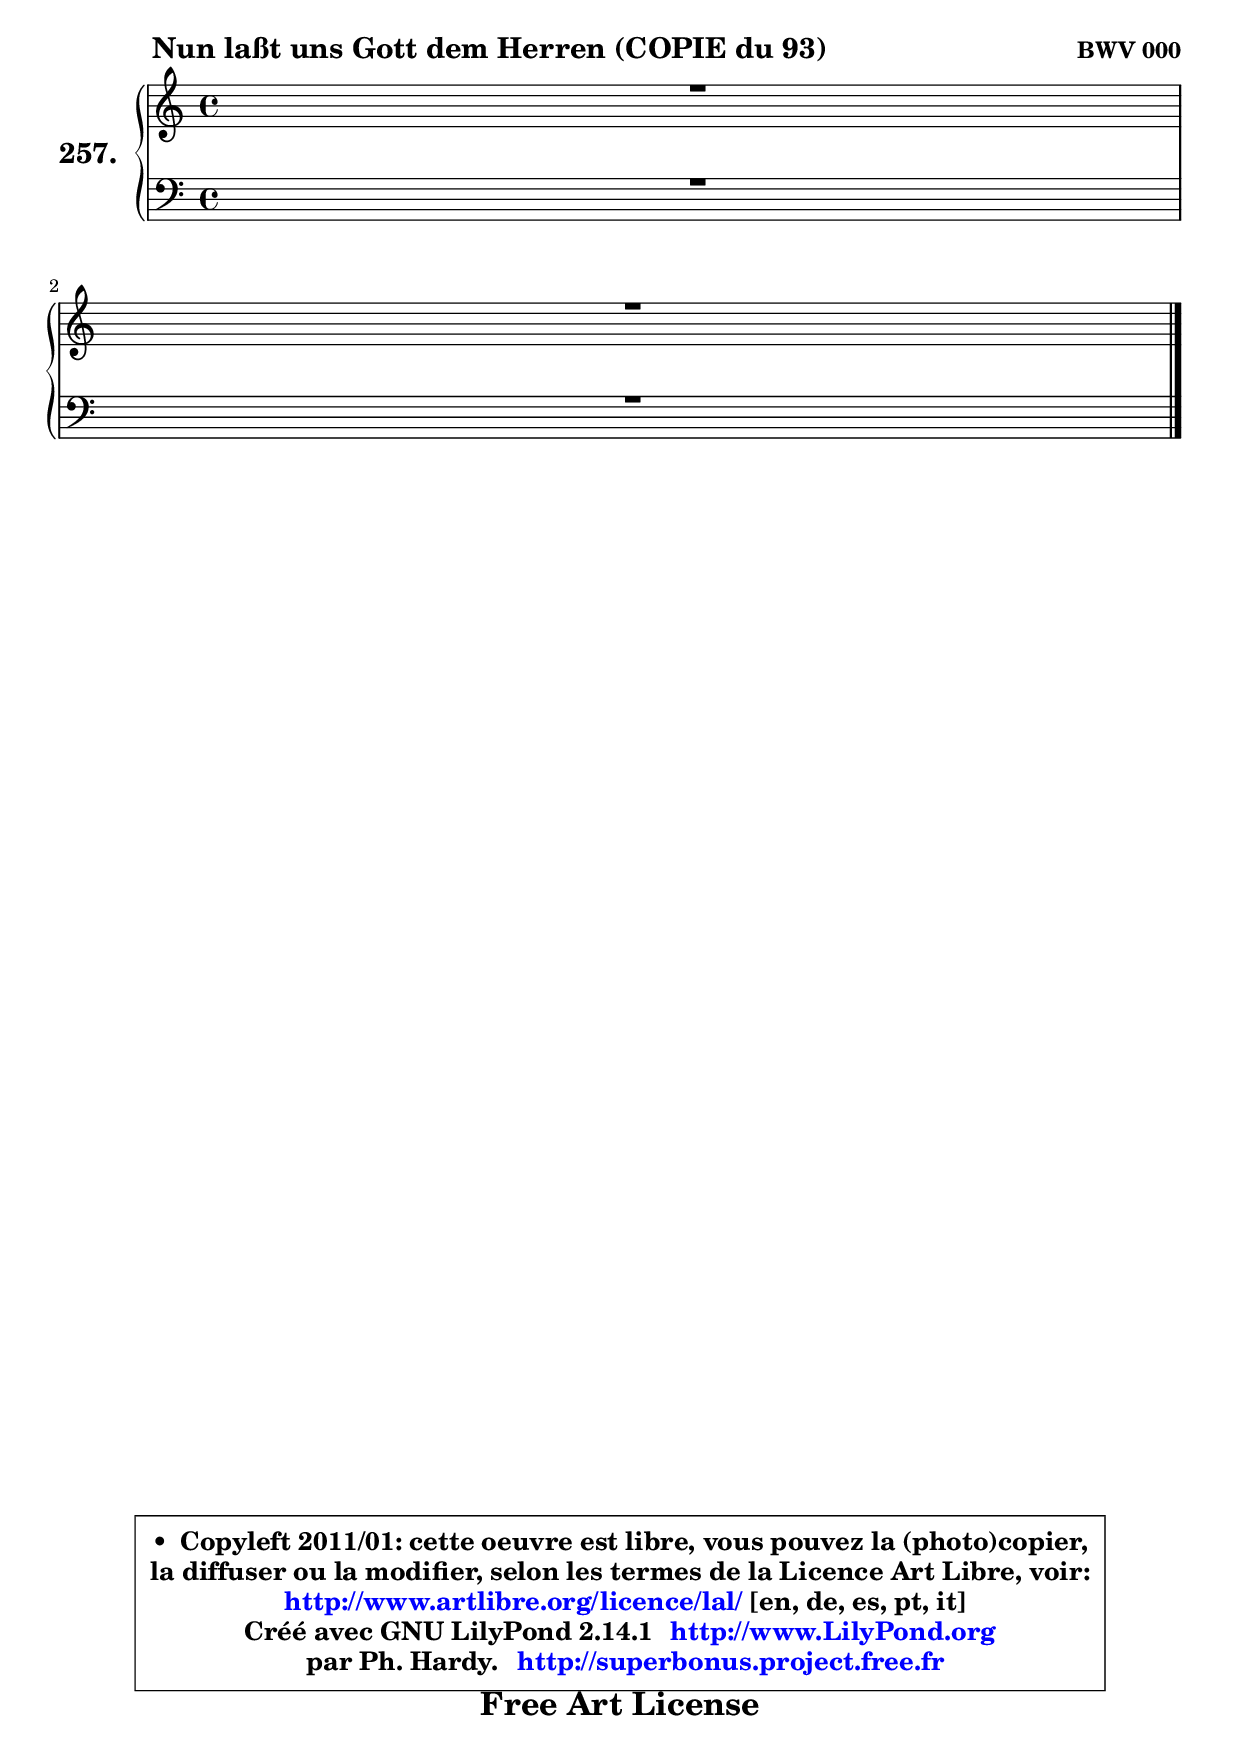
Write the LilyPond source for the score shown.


\version "2.14.1"

    \paper {
%	system-system-spacing #'padding = #0.1
%	score-system-spacing #'padding = #0.1
%	ragged-bottom = ##f
%	ragged-last-bottom = ##f
	}

    \header {
      opus = \markup { \bold "BWV 000" }
      piece = \markup { \hspace #9 \fontsize #2 \bold "Nun laßt uns Gott dem Herren (COPIE du 93)" }
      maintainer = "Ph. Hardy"
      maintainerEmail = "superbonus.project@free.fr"
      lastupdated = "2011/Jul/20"
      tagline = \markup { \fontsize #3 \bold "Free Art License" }
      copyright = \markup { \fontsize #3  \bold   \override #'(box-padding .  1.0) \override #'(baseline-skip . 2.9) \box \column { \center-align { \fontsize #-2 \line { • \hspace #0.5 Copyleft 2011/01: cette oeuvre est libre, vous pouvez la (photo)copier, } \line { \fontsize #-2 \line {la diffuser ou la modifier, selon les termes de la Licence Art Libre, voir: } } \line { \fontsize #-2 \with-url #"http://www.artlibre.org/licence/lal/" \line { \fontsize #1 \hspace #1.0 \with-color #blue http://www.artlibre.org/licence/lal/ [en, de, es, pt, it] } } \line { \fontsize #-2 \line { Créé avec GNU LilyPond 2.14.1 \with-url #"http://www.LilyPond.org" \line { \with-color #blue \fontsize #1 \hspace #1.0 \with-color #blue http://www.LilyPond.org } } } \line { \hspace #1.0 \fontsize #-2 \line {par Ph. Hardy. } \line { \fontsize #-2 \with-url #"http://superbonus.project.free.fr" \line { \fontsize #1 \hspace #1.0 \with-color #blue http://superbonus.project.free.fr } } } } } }

	  }

  guidemidi = {
	\tempo 4 = 78

	}

  upper = {
\displayLilyMusic \transpose c c {
	\time 4/4
	\key c \major
	\clef treble
	\voiceOne
	<< { 
	% SOPRANO
	\set Voice.midiInstrument = "acoustic grand"
	\relative c' {
	R1 |
\break
	R1 |
        \bar "|."
	} % fin de relative
	}

	\context Voice="1" { \voiceTwo 
	% ALTO
	\set Voice.midiInstrument = "acoustic grand"
	\relative c' {
	
        \bar "|."
	} % fin de relative
	\oneVoice
	} >>
}
	}

    lower = {
\transpose c c {
	\time 4/4
	\key c \major
	\clef bass
	\voiceOne
	<< { 
	% TENOR
	\set Voice.midiInstrument = "acoustic grand"
	\relative c' {
	R1 |
\break
	R1 |
        \bar "|."
	} % fin de relative
	}
	\context Voice="1" { \voiceTwo 
	% BASS
	\set Voice.midiInstrument = "acoustic grand"
	\relative c {
        
        \bar "|."
	} % fin de relative
	\oneVoice
	} >>
}
	}


    \score { 

	\new PianoStaff <<
	\set PianoStaff.instrumentName = \markup { \bold \huge "257." }
	\new Staff = "upper" \upper
	\new Staff = "lower" \lower
	>>

    \layout {
%	ragged-last = ##f
	   }

         } % fin de score

  \score {
    \unfoldRepeats { << \guidemidi \upper \lower >> }
    \midi {
    \context {
     \Staff
      \remove "Staff_performer"
               }

     \context {
      \Voice
       \consists "Staff_performer"
                }

     \context { 
      \Score
      tempoWholesPerMinute = #(ly:make-moment 78 4)
		}
	    }
	}


